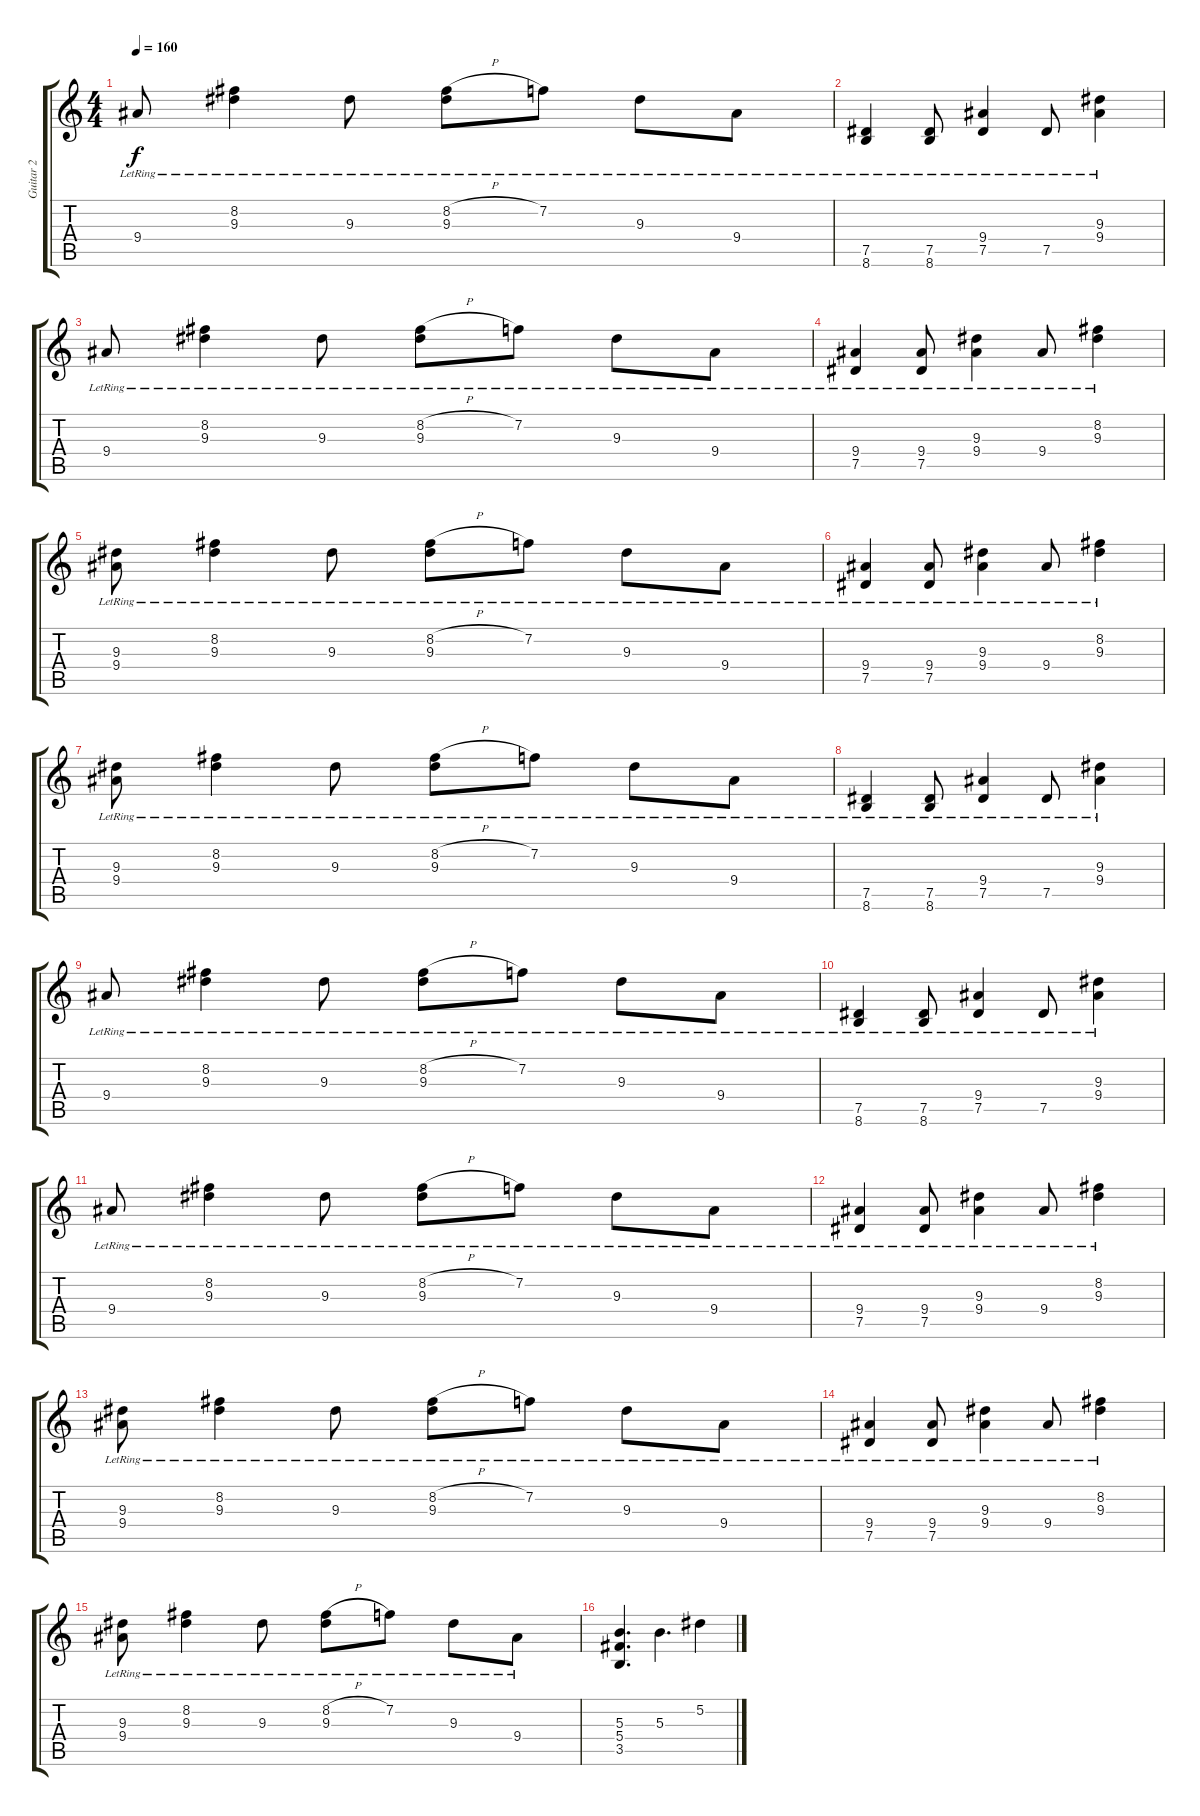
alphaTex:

\track ("Guitar 2" "Guitar 2") {instrument distortionguitar}
\staff {score tabs}
\tuning (Eb4 Bb3 Gb3 Db3 Ab2 Eb2) {hide}
\ts (4 4)
\tempo 160
\clef g2
\ks c
9.4{lr}.8{dy f} (8.2{lr} 9.3{lr}).4 9.3{lr}.8 (8.2{h lr} 9.3{lr}).8 7.2{lr}.8 9.3{lr}.8 9.4{lr}.8 |
(7.5{lr} 8.6{lr}).4 (7.5{lr} 8.6{lr}).8 (9.4{lr} 7.5{lr}).4 7.5{lr}.8 (9.3{lr} 9.4{lr}).4 |
9.4{lr}.8 (8.2{lr} 9.3{lr}).4 9.3{lr}.8 (8.2{h lr} 9.3{lr}).8 7.2{lr}.8 9.3{lr}.8 9.4{lr}.8 |
(9.4{lr} 7.5{lr}).4 (9.4{lr} 7.5{lr}).8 (9.3{lr} 9.4{lr}).4 9.4{lr}.8 (8.2{lr} 9.3{lr}).4 |
(9.3{lr} 9.4{lr}).8 (8.2{lr} 9.3{lr}).4 9.3{lr}.8 (8.2{h lr} 9.3{lr}).8 7.2{lr}.8 9.3{lr}.8 9.4{lr}.8 |
(9.4{lr} 7.5{lr}).4 (9.4{lr} 7.5{lr}).8 (9.3{lr} 9.4{lr}).4 9.4{lr}.8 (8.2{lr} 9.3{lr}).4 |
(9.3{lr} 9.4{lr}).8 (8.2{lr} 9.3{lr}).4 9.3{lr}.8 (8.2{h lr} 9.3{lr}).8 7.2{lr}.8 9.3{lr}.8 9.4{lr}.8 |
(7.5{lr} 8.6{lr}).4{instrument electricguitarclean} (7.5{lr} 8.6{lr}).8 (9.4{lr} 7.5{lr}).4 7.5{lr}.8 (9.3{lr} 9.4{lr}).4 |
9.4{lr}.8 (8.2{lr} 9.3{lr}).4 9.3{lr}.8 (8.2{h lr} 9.3{lr}).8 7.2{lr}.8 9.3{lr}.8 9.4{lr}.8 |
(7.5{lr} 8.6{lr}).4 (7.5{lr} 8.6{lr}).8 (9.4{lr} 7.5{lr}).4 7.5{lr}.8 (9.3{lr} 9.4{lr}).4 |
9.4{lr}.8 (8.2{lr} 9.3{lr}).4 9.3{lr}.8 (8.2{h lr} 9.3{lr}).8 7.2{lr}.8 9.3{lr}.8 9.4{lr}.8 |
(9.4{lr} 7.5{lr}).4 (9.4{lr} 7.5{lr}).8 (9.3{lr} 9.4{lr}).4 9.4{lr}.8 (8.2{lr} 9.3{lr}).4 |
(9.3{lr} 9.4{lr}).8 (8.2{lr} 9.3{lr}).4 9.3{lr}.8 (8.2{h lr} 9.3{lr}).8 7.2{lr}.8 9.3{lr}.8 9.4{lr}.8 |
(9.4{lr} 7.5{lr}).4 (9.4{lr} 7.5{lr}).8 (9.3{lr} 9.4{lr}).4 9.4{lr}.8 (8.2{lr} 9.3{lr}).4 |
(9.3{lr} 9.4{lr}).8 (8.2{lr} 9.3{lr}).4 9.3{lr}.8 (8.2{h lr} 9.3{lr}).8 7.2{lr}.8 9.3{lr}.8 9.4{lr}.8 |
(5.3 5.4 3.5).4{d instrument distortionguitar} 5.3.4{d} 5.2.4
